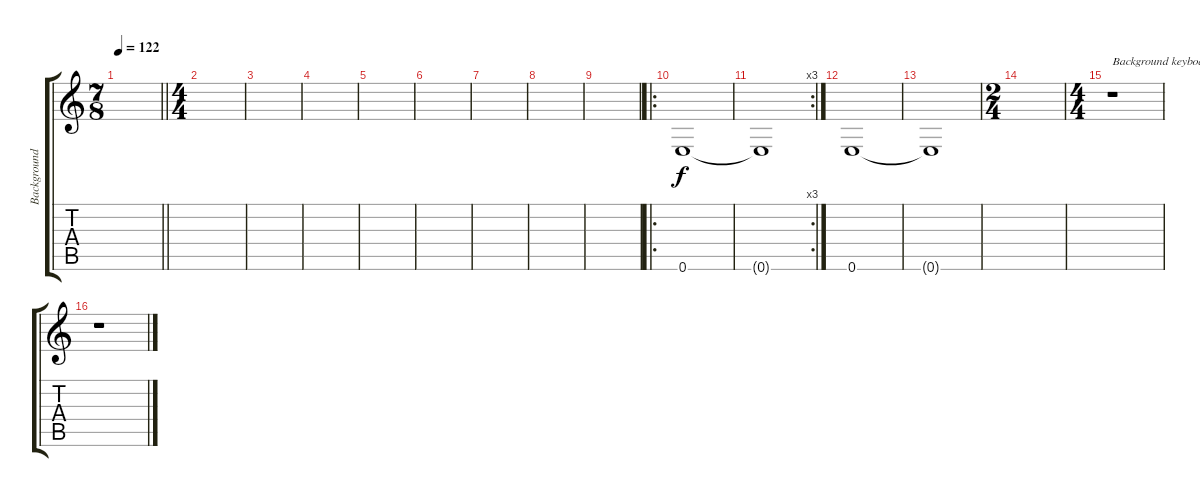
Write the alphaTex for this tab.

\track ("Background" "Background") {instrument distortionguitar}
\staff {score tabs}
\tuning (E4 B3 G3 D3 A2 E2) {hide}
\ts (7 8)
\tempo 122
\clef g2
\barLineRight lightlight
\ks c
|
\ts (4 4)
|
|
|
|
|
|
|
|
\ro
0.6.1{instrument stringensemble1} |
\rc 3
0.6{t}.1{instrument stringensemble1} |
0.6.1{instrument stringensemble1} |
0.6{t}.1 |
\ts (2 4)
|
\ts (4 4)
r.1{txt "Background keyboard melody"} |
r.1
